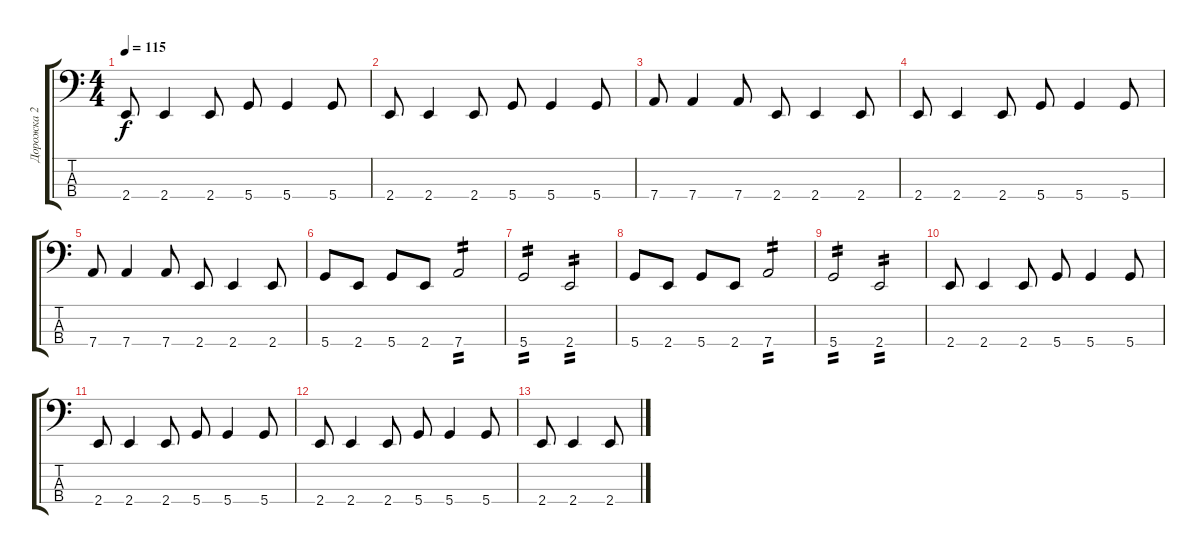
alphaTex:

\track ("Дорожка 2" "Дорожка 2") {instrument electricbassfinger}
\staff {score tabs}
\tuning (G2 D2 A1 D1) {hide}
\ts (4 4)
\tempo 115
\clef f4
\ks c
2.4.8{dy f} 2.4.4 2.4.8 5.4.8 5.4.4 5.4.8 |
2.4.8 2.4.4 2.4.8 5.4.8 5.4.4 5.4.8 |
7.4.8 7.4.4 7.4.8 2.4.8 2.4.4 2.4.8 |
2.4.8 2.4.4 2.4.8 5.4.8 5.4.4 5.4.8 |
7.4.8 7.4.4 7.4.8 2.4.8 2.4.4 2.4.8 |
5.4.8 2.4.8 5.4.8 2.4.8 7.4.2{tp 2} |
5.4.2{tp 2} 2.4.2{tp 2} |
5.4.8 2.4.8 5.4.8 2.4.8 7.4.2{tp 2} |
5.4.2{tp 2} 2.4.2{tp 2} |
2.4.8 2.4.4 2.4.8 5.4.8 5.4.4 5.4.8 |
2.4.8 2.4.4 2.4.8 5.4.8 5.4.4 5.4.8 |
2.4.8 2.4.4 2.4.8 5.4.8 5.4.4 5.4.8 |
2.4.8 2.4.4 2.4.8
